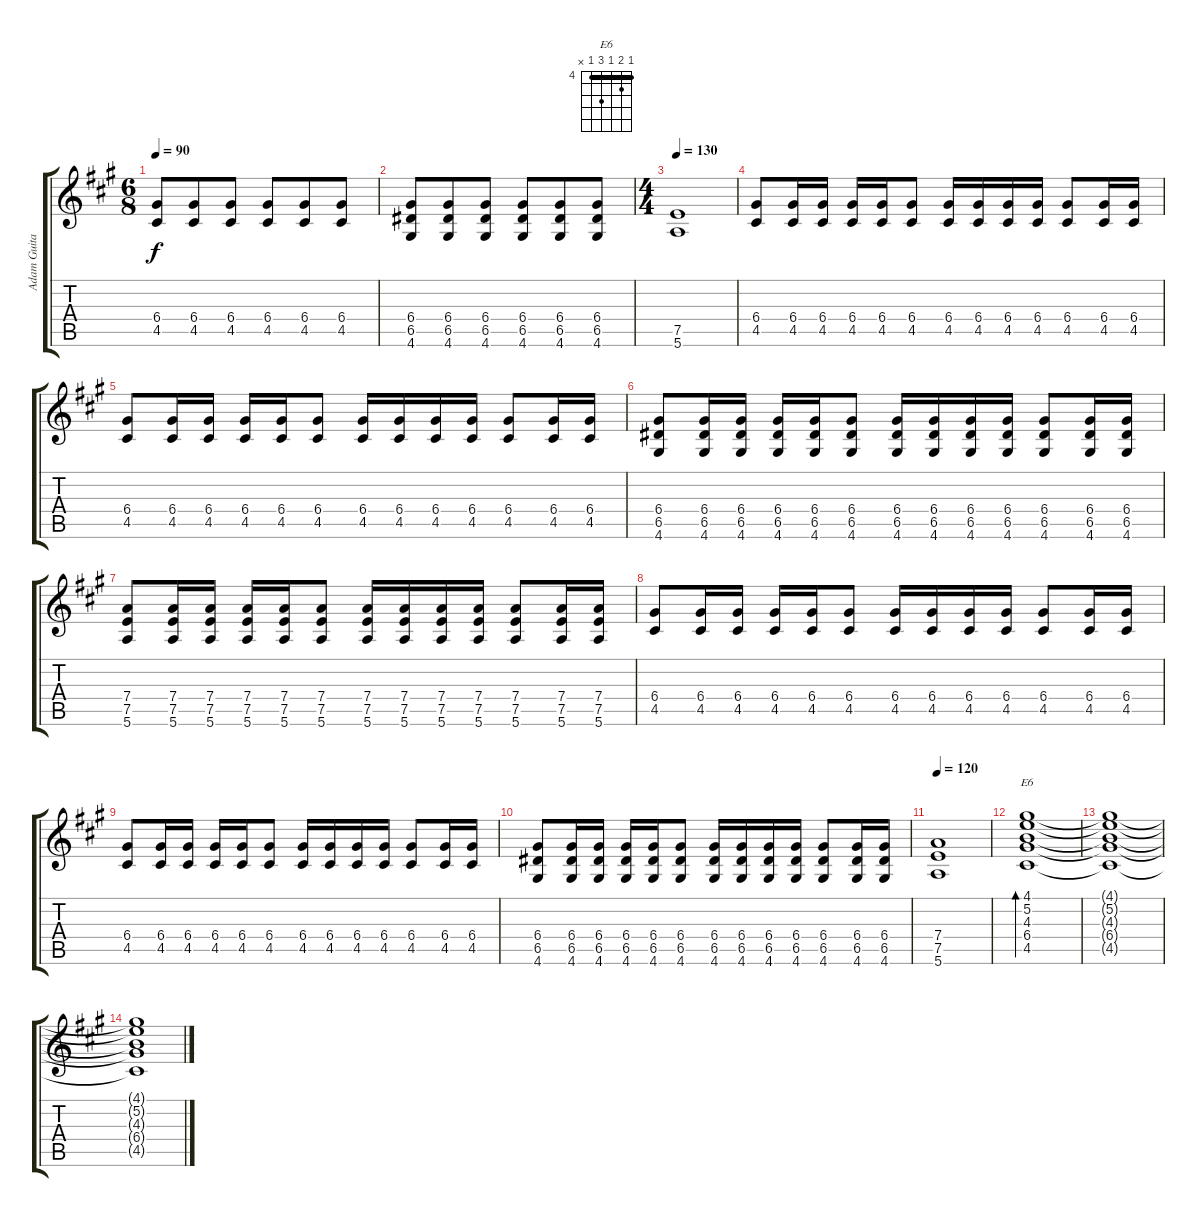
\track ("Adam Guitar" "Adam Guita") {instrument distortionguitar}
\staff {score tabs}
\tuning (E4 B3 G3 D3 A2 E2) {hide}
\chord ("E6" 4 5 4 6 4 x) {firstfret 4 barre 4}
\ts (6 8)
\tempo 90
\clef g2
\ks a
(6.4 4.5).8{dy f} (6.4 4.5).8 (6.4 4.5).8 (6.4 4.5).8 (6.4 4.5).8 (6.4 4.5).8 |
(6.4 6.5 4.6).8 (6.4 6.5 4.6).8 (6.4 6.5 4.6).8 (6.4 6.5 4.6).8 (6.4 6.5 4.6).8 (6.4 6.5 4.6).8 |
\ts (4 4)
\tempo 130
(7.5 5.6).1 |
(6.4 4.5).8 (6.4 4.5).16 (6.4 4.5).16 (6.4 4.5).16 (6.4 4.5).16 (6.4 4.5).8 (6.4 4.5).16 (6.4 4.5).16 (6.4 4.5).16 (6.4 4.5).16 (6.4 4.5).8 (6.4 4.5).16 (6.4 4.5).16 |
(6.4 4.5).8 (6.4 4.5).16 (6.4 4.5).16 (6.4 4.5).16 (6.4 4.5).16 (6.4 4.5).8 (6.4 4.5).16 (6.4 4.5).16 (6.4 4.5).16 (6.4 4.5).16 (6.4 4.5).8 (6.4 4.5).16 (6.4 4.5).16 |
(6.4 6.5 4.6).8 (6.4 6.5 4.6).16 (6.4 6.5 4.6).16 (6.4 6.5 4.6).16 (6.4 6.5 4.6).16 (6.4 6.5 4.6).8 (6.4 6.5 4.6).16 (6.4 6.5 4.6).16 (6.4 6.5 4.6).16 (6.4 6.5 4.6).16 (6.4 6.5 4.6).8 (6.4 6.5 4.6).16 (6.4 6.5 4.6).16 |
(7.4 7.5 5.6).8 (7.4 7.5 5.6).16 (7.4 7.5 5.6).16 (7.4 7.5 5.6).16 (7.4 7.5 5.6).16 (7.4 7.5 5.6).8 (7.4 7.5 5.6).16 (7.4 7.5 5.6).16 (7.4 7.5 5.6).16 (7.4 7.5 5.6).16 (7.4 7.5 5.6).8 (7.4 7.5 5.6).16 (7.4 7.5 5.6).16 |
(6.4 4.5).8 (6.4 4.5).16 (6.4 4.5).16 (6.4 4.5).16 (6.4 4.5).16 (6.4 4.5).8 (6.4 4.5).16 (6.4 4.5).16 (6.4 4.5).16 (6.4 4.5).16 (6.4 4.5).8 (6.4 4.5).16 (6.4 4.5).16 |
(6.4 4.5).8 (6.4 4.5).16 (6.4 4.5).16 (6.4 4.5).16 (6.4 4.5).16 (6.4 4.5).8 (6.4 4.5).16 (6.4 4.5).16 (6.4 4.5).16 (6.4 4.5).16 (6.4 4.5).8 (6.4 4.5).16 (6.4 4.5).16 |
(6.4 6.5 4.6).8 (6.4 6.5 4.6).16 (6.4 6.5 4.6).16 (6.4 6.5 4.6).16 (6.4 6.5 4.6).16 (6.4 6.5 4.6).8 (6.4 6.5 4.6).16 (6.4 6.5 4.6).16 (6.4 6.5 4.6).16 (6.4 6.5 4.6).16 (6.4 6.5 4.6).8 (6.4 6.5 4.6).16 (6.4 6.5 4.6).16 |
\tempo 120
(7.4 7.5 5.6).1 |
(4.1 5.2 4.3 6.4 4.5).1{bd 240 ch "E6" instrument electricguitarmuted} |
(4.1{t} 5.2{t} 4.3{t} 6.4{t} 4.5{t}).1 |
(4.1{t} 5.2{t} 4.3{t} 6.4{t} 4.5{t}).1
